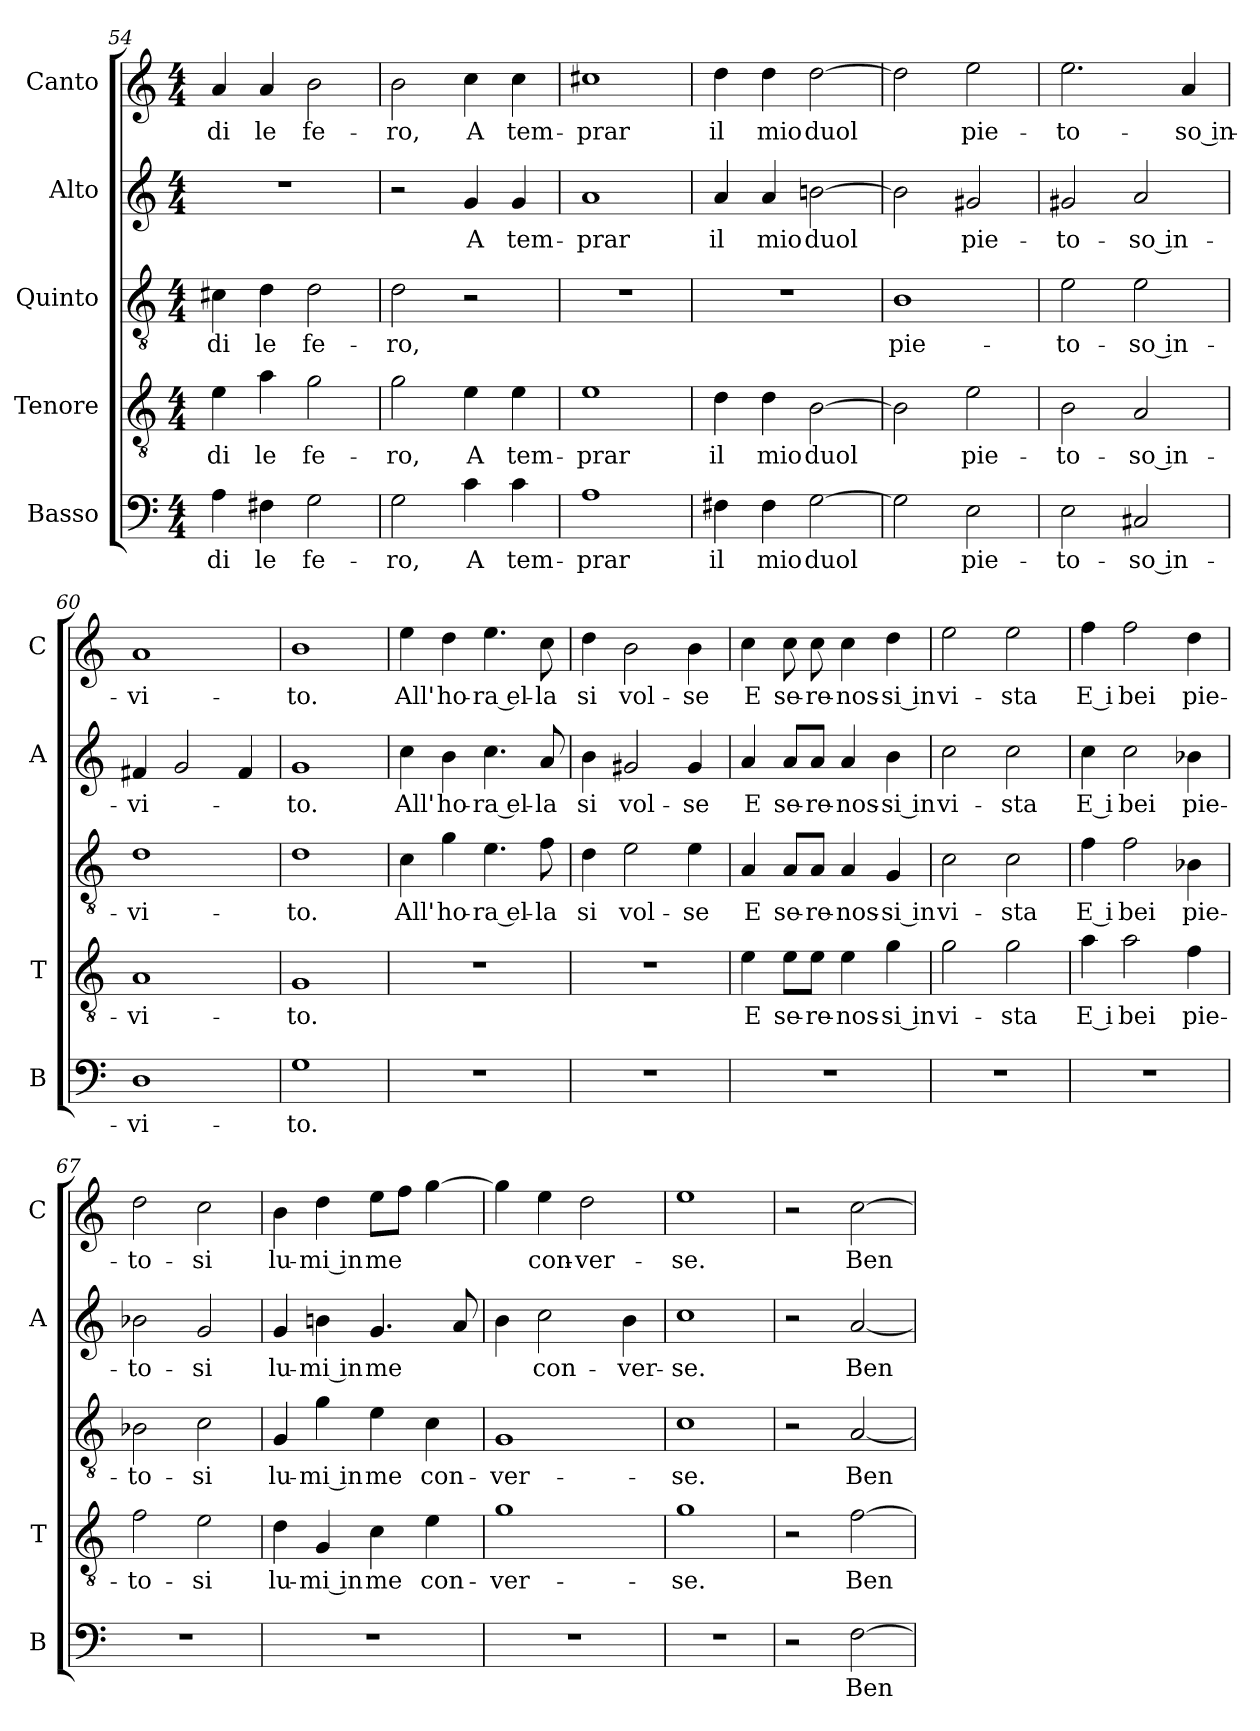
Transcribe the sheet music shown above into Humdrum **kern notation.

**kern	**text	**kern	**text	**kern	**text	**kern	**text	**kern	**text
*part5	*part5	*part4	*part4	*part3	*part3	*part2	*part2	*part1	*part1
*staff5	*staff5	*staff4	*staff4	*staff3	*staff3	*staff2	*staff2	*staff1	*staff1
*I"Basso	*	*I"Tenore	*	*I"Quinto	*	*I"Alto	*	*I"Canto	*
*I'B	*	*I'T	*	*	*	*I'A	*	*I'C	*
*clefF4	*	*clefGv2	*	*clefGv2	*	*clefG2	*	*clefG2	*
*k[]	*	*k[]	*	*k[]	*	*k[]	*	*k[]	*
*C:	*	*C:	*	*C:	*	*C:	*	*C:	*
*M4/4	*	*M4/4	*	*M4/4	*	*M4/4	*	*M4/4	*
=54	=54	=54	=54	=54	=54	=54	=54	=54	=54
!	!LO:LY:b	!	!LO:LY:b	!	!LO:LY:b	!	!	!	!LO:LY:b
4A\	-di	4e\	-di	4c#X\	-di	1r	.	4a/	-di
!	!LO:LY:b	!	!LO:LY:b	!	!LO:LY:b	!	!	!	!LO:LY:b
4F#X\	le	4a\	le	4d\	le	.	.	4a/	le
!	!LO:LY:b	!	!LO:LY:b	!	!LO:LY:b	!	!	!	!LO:LY:b
2G\	fe-	2g\	fe-	2d\	fe-	.	.	2b\	fe-
=55	=55	=55	=55	=55	=55	=55	=55	=55	=55
!	!LO:LY:b	!	!LO:LY:b	!	!LO:LY:b	!	!LO:LY:b	!	!LO:LY:b
2G\	-ro,	2g\	-ro,	2d\	-ro,	2r	ro,	2b\	-ro,
!	!LO:LY:b	!	!LO:LY:b	!	!	!	!LO:LY:b	!	!LO:LY:b
4c\	A	4e\	A	2r	.	4g/	A	4cc\	A
!	!LO:LY:b	!	!LO:LY:b	!	!	!	!LO:LY:b	!	!LO:LY:b
4c\	tem-	4e\	tem-	.	.	4g/	tem-	4cc\	tem-
=56	=56	=56	=56	=56	=56	=56	=56	=56	=56
!	!LO:LY:b	!	!LO:LY:b	!	!	!	!LO:LY:b	!	!LO:LY:b
1A	-prar	1e	-prar	1r	.	1a	-prar	1cc#X	-prar
=57	=57	=57	=57	=57	=57	=57	=57	=57	=57
!	!LO:LY:b	!	!LO:LY:b	!	!	!	!LO:LY:b	!	!LO:LY:b
4F#X\	il	4d\	il	1r	.	4a/	il	4dd\	il
!	!LO:LY:b	!	!LO:LY:b	!	!	!	!LO:LY:b	!	!LO:LY:b
4F#\	mio	4d\	mio	.	.	4a/	mio	4dd\	mio
!	!LO:LY:b	!	!LO:LY:b	!	!	!	!LO:LY:b	!	!LO:LY:b
[2G\	duol	[2B\	duol	.	.	[2bni\	duol	[2dd\	duol
!!LO:LB:g=z
=58	=58	=58	=58	=58	=58	=58	=58	=58	=58
!	!	!	!	!	!LO:LY:b	!	!	!	!
2G\]	.	2B\]	.	1B	pie-	2b\]	.	2dd\]	.
!	!LO:LY:b	!	!LO:LY:b	!	!	!	!LO:LY:b	!	!LO:LY:b
2E\	pie-	2e\	pie-	.	.	2g#X/	pie-	2ee\	pie-
=59	=59	=59	=59	=59	=59	=59	=59	=59	=59
!	!LO:LY:b	!	!LO:LY:b	!	!LO:LY:b	!	!LO:LY:b	!	!LO:LY:b
2E\	-to-	2B\	-to-	2e\	-to-	2g#X/	-to-	2.ee\	-to-
!	!LO:LY:b	!	!LO:LY:b	!	!LO:LY:b	!	!LO:LY:b	!	!
2C#X/	-so in-	2A/	-so in-	2e\	-so in-	2a/	-so in-	.	.
!	!	!	!	!	!	!	!	!	!LO:LY:b
.	.	.	.	.	.	.	.	4a/	-so in-
=60	=60	=60	=60	=60	=60	=60	=60	=60	=60
!	!LO:LY:b	!	!LO:LY:b	!	!LO:LY:b	!	!LO:LY:b	!	!LO:LY:b
1D	-vi-	1A	-vi-	1d	-vi-	4f#X/	-vi-	1a	-vi-
.	.	.	.	.	.	2g/	.	.	.
.	.	.	.	.	.	4f#/	.	.	.
=61	=61	=61	=61	=61	=61	=61	=61	=61	=61
!	!LO:LY:b	!	!LO:LY:b	!	!LO:LY:b	!	!LO:LY:b	!	!LO:LY:b
1G	-to.	1G	-to.	1d	-to.	1g	-to.	1b	-to.
=62	=62	=62	=62	=62	=62	=62	=62	=62	=62
!	!	!	!	!	!LO:LY:b	!	!LO:LY:b	!	!LO:LY:b
1r	.	1r	.	4c\	All'	4cc\	All'	4ee\	All'
!	!	!	!	!	!LO:LY:b	!	!LO:LY:b	!	!LO:LY:b
.	.	.	.	4g\	ho-	4b\	ho-	4dd\	ho-
!	!	!	!	!	!LO:LY:b	!	!LO:LY:b	!	!LO:LY:b
.	.	.	.	4.e\	-ra el-	4.cc\	-ra el-	4.ee\	-ra el-
!	!	!	!	!	!LO:LY:b	!	!LO:LY:b	!	!LO:LY:b
.	.	.	.	8f\	-la	8a/	-la	8cc\	-la
=63	=63	=63	=63	=63	=63	=63	=63	=63	=63
!	!	!	!	!	!LO:LY:b	!	!LO:LY:b	!	!LO:LY:b
1r	.	1r	.	4d\	si	4b\	si	4dd\	si
!	!	!	!	!	!LO:LY:b	!	!LO:LY:b	!	!LO:LY:b
.	.	.	.	2e\	vol-	2g#X/	vol-	2b\	vol-
!	!	!	!	!	!LO:LY:b	!	!LO:LY:b	!	!LO:LY:b
.	.	.	.	4e\	-se	4g#/	-se	4b\	-se
=64	=64	=64	=64	=64	=64	=64	=64	=64	=64
!	!	!	!LO:LY:b	!	!LO:LY:b	!	!LO:LY:b	!	!LO:LY:b
1r	.	4e\	E	4A/	E	4a/	E	4cc\	E
!	!	!	!LO:LY:b	!	!LO:LY:b	!	!LO:LY:b	!	!LO:LY:b
.	.	8e\L	se-	8A/L	se-	8a/L	se-	8cc\	se-
!	!	!	!LO:LY:b	!	!LO:LY:b	!	!LO:LY:b	!	!LO:LY:b
.	.	8e\J	-re-	8A/J	-re-	8a/J	-re-	8cc\	-re-
!	!	!	!LO:LY:b	!	!LO:LY:b	!	!LO:LY:b	!	!LO:LY:b
.	.	4e\	-nos-	4A/	-nos-	4a/	-nos-	4cc\	-nos-
!	!	!	!LO:LY:b	!	!LO:LY:b	!	!LO:LY:b	!	!LO:LY:b
.	.	4g\	-si in	4G/	-si in	4b\	-si in	4dd\	-si in
=65	=65	=65	=65	=65	=65	=65	=65	=65	=65
!	!	!	!LO:LY:b	!	!LO:LY:b	!	!LO:LY:b	!	!LO:LY:b
1r	.	2g\	vi-	2c\	vi-	2cc\	vi-	2ee\	vi-
!	!	!	!LO:LY:b	!	!LO:LY:b	!	!LO:LY:b	!	!LO:LY:b
.	.	2g\	-sta	2c\	-sta	2cc\	-sta	2ee\	-sta
!!LO:PB:g=z
=66	=66	=66	=66	=66	=66	=66	=66	=66	=66
!	!	!	!LO:LY:b	!	!LO:LY:b	!	!LO:LY:b	!	!LO:LY:b
1r	.	4a\	E i	4f\	E i	4cc\	E i	4ff\	E i
!	!	!	!LO:LY:b	!	!LO:LY:b	!	!LO:LY:b	!	!LO:LY:b
.	.	2a\	bei	2f\	bei	2cc\	bei	2ff\	bei
!	!	!	!LO:LY:b	!	!LO:LY:b	!	!LO:LY:b	!	!LO:LY:b
.	.	4f\	pie-	4B-X\	pie-	4b-X\	pie-	4dd\	pie-
=67	=67	=67	=67	=67	=67	=67	=67	=67	=67
!	!	!	!LO:LY:b	!	!LO:LY:b	!	!LO:LY:b	!	!LO:LY:b
1r	.	2f\	-to-	2B-X\	-to-	2b-X\	-to-	2dd\	-to-
!	!	!	!LO:LY:b	!	!LO:LY:b	!	!LO:LY:b	!	!LO:LY:b
.	.	2e\	-si	2c\	-si	2g/	-si	2cc\	-si
=68	=68	=68	=68	=68	=68	=68	=68	=68	=68
!	!	!	!LO:LY:b	!	!LO:LY:b	!	!LO:LY:b	!	!LO:LY:b
1r	.	4d\	lu-	4G/	lu-	4g/	lu-	4b\	lu-
!	!	!	!LO:LY:b	!	!LO:LY:b	!	!LO:LY:b	!	!LO:LY:b
.	.	4G/	-mi in	4g\	-mi in	4bni\	-mi in	4dd\	-mi in
!	!	!	!LO:LY:b	!	!LO:LY:b	!	!LO:LY:b	!	!LO:LY:b
.	.	4c\	me	4e\	me	4.g/	me	8ee\L	me
.	.	.	.	.	.	.	.	8ff\J	.
!	!	!	!LO:LY:b	!	!LO:LY:b	!	!	!	!
.	.	4e\	con-	4c\	con-	.	.	[4gg\	.
.	.	.	.	.	.	8a/	.	.	.
=69	=69	=69	=69	=69	=69	=69	=69	=69	=69
!	!	!	!LO:LY:b	!	!LO:LY:b	!	!	!	!
1r	.	1g	-ver-	1G	-ver-	4b\	.	4gg\]	.
!	!	!	!	!	!	!	!LO:LY:b	!	!LO:LY:b
.	.	.	.	.	.	2cc\	con-	4ee\	con-
!	!	!	!	!	!	!	!	!	!LO:LY:b
.	.	.	.	.	.	.	.	2dd\	-ver-
!	!	!	!	!	!	!	!LO:LY:b	!	!
.	.	.	.	.	.	4b\	-ver-	.	.
=70	=70	=70	=70	=70	=70	=70	=70	=70	=70
!	!	!	!LO:LY:b	!	!LO:LY:b	!	!LO:LY:b	!	!LO:LY:b
1r	.	1g	-se.	1c	-se.	1cc	-se.	1ee	-se.
=71	=71	=71	=71	=71	=71	=71	=71	=71	=71
2r	.	2r	.	2r	.	2r	.	2r	.
!	!LO:LY:b	!	!LO:LY:b	!	!LO:LY:b	!	!LO:LY:b	!	!LO:LY:b
[2F\	Ben	[2f\	Ben	[2A/	Ben	[2a/	Ben	[2cc\	Ben
=	=	=	=	=	=	=	=	=	=
*-	*-	*-	*-	*-	*-	*-	*-	*-	*-
